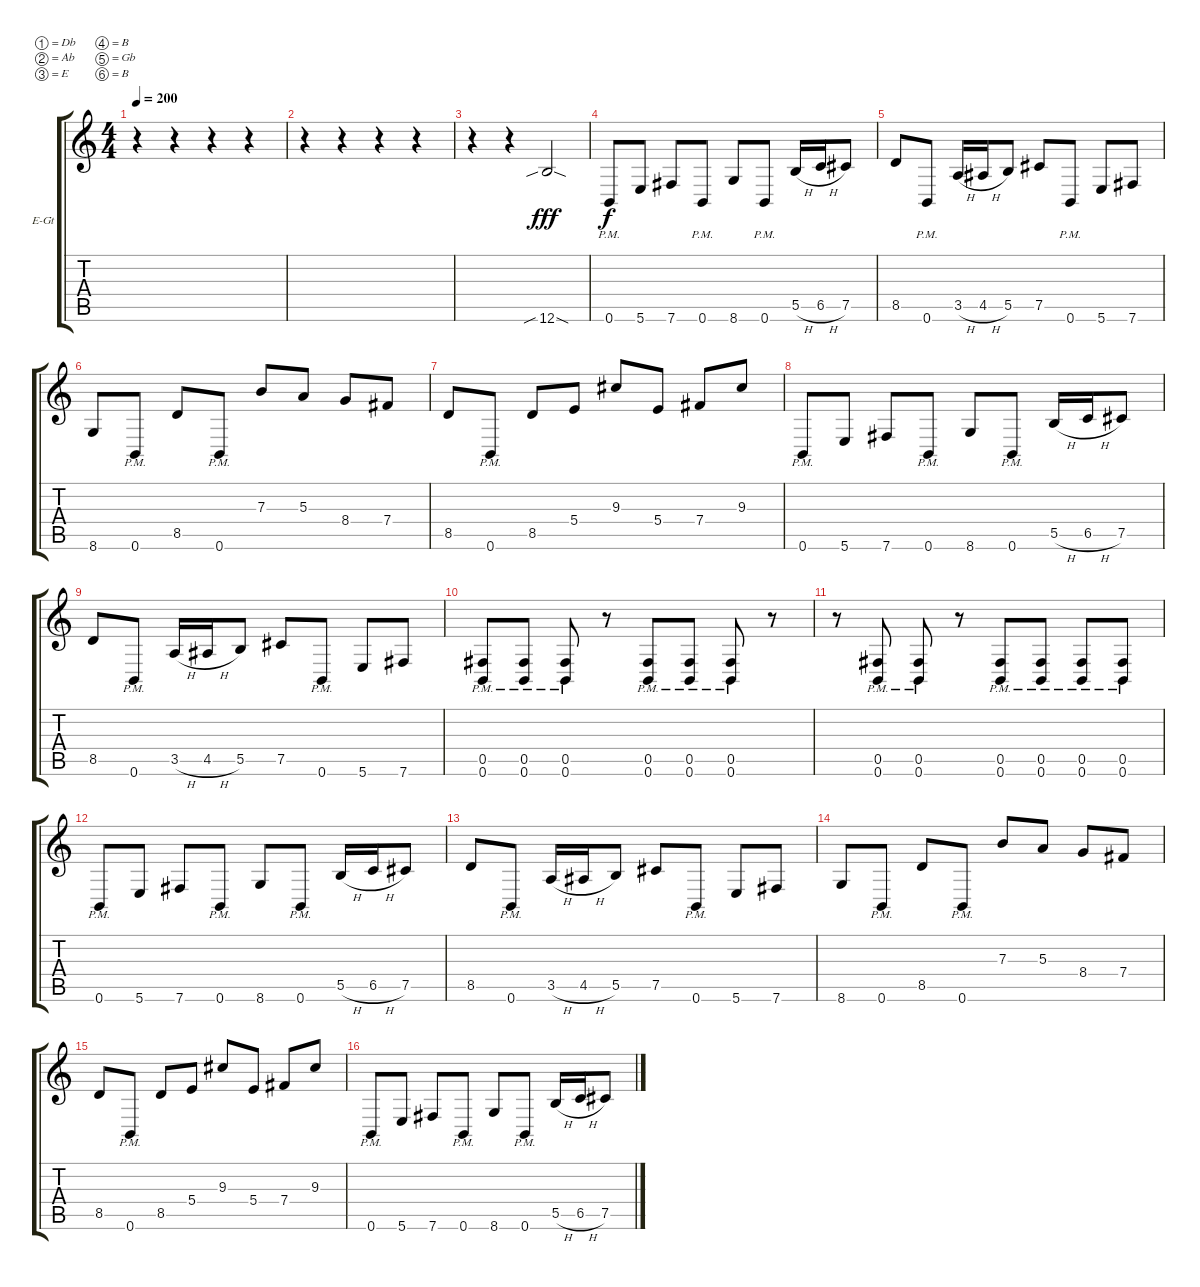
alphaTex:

\bracketExtendMode groupsimilarinstruments
\firstSystemTrackNameOrientation horizontal
\otherSystemsTrackNameOrientation horizontal
\track ("Left Guitar" "E-Gt") {instrument distortionguitar}
\staff {score tabs}
\tuning (Db4 Ab3 E3 B2 Gb2 B1)
\ts (4 4)
\beaming (8 2 2 2 2)
\tempo 200
\clef g2
\ks c
r.4{dy fff instrument distortionguitar} r.4 r.4 r.4 |
r.4 r.4 r.4 r.4 |
r.4 r.4 12.6{sib sod}.2 |
0.6{pm}.8{dy f} 5.6.8 7.6.8 0.6{pm}.8 8.6.8 0.6{pm}.8 5.5{h}.16 6.5{h}.16 7.5.8 |
8.5.8 0.6{pm}.8 3.5{h}.16 4.5{h}.16 5.5.8 7.5.8 0.6{pm}.8 5.6.8 7.6.8 |
8.6.8 0.6{pm}.8 8.5.8 0.6{pm}.8 7.3.8 5.3.8 8.4.8 7.4.8 |
8.5.8 0.6{pm}.8 8.5.8 5.4.8 9.3.8 5.4.8 7.4.8 9.3.8 |
0.6{pm}.8 5.6.8 7.6.8 0.6{pm}.8 8.6.8 0.6{pm}.8 5.5{h}.16 6.5{h}.16 7.5.8 |
8.5.8 0.6{pm}.8 3.5{h}.16 4.5{h}.16 5.5.8 7.5.8 0.6{pm}.8 5.6.8 7.6.8 |
(0.6{pm} 0.5{pm}).8 (0.5{pm} 0.6{pm}).8 (0.6{pm} 0.5{pm}).8 r.8 (0.6{pm} 0.5{pm}).8 (0.5{pm} 0.6{pm}).8 (0.6{pm} 0.5{pm}).8 r.8 |
r.8 (0.5{pm} 0.6{pm}).8 (0.6{pm} 0.5{pm}).8 r.8 (0.5{pm} 0.6{pm}).8 (0.6{pm} 0.5{pm}).8 (0.5{pm} 0.6{pm}).8 (0.5{pm} 0.6{pm}).8 |
0.6{pm}.8 5.6.8 7.6.8 0.6{pm}.8 8.6.8 0.6{pm}.8 5.5{h}.16 6.5{h}.16 7.5.8 |
8.5.8 0.6{pm}.8 3.5{h}.16 4.5{h}.16 5.5.8 7.5.8 0.6{pm}.8 5.6.8 7.6.8 |
8.6.8 0.6{pm}.8 8.5.8 0.6{pm}.8 7.3.8 5.3.8 8.4.8 7.4.8 |
8.5.8 0.6{pm}.8 8.5.8 5.4.8 9.3.8 5.4.8 7.4.8 9.3.8 |
0.6{pm}.8 5.6.8 7.6.8 0.6{pm}.8 8.6.8 0.6{pm}.8 5.5{h}.16 6.5{h}.16 7.5.8
